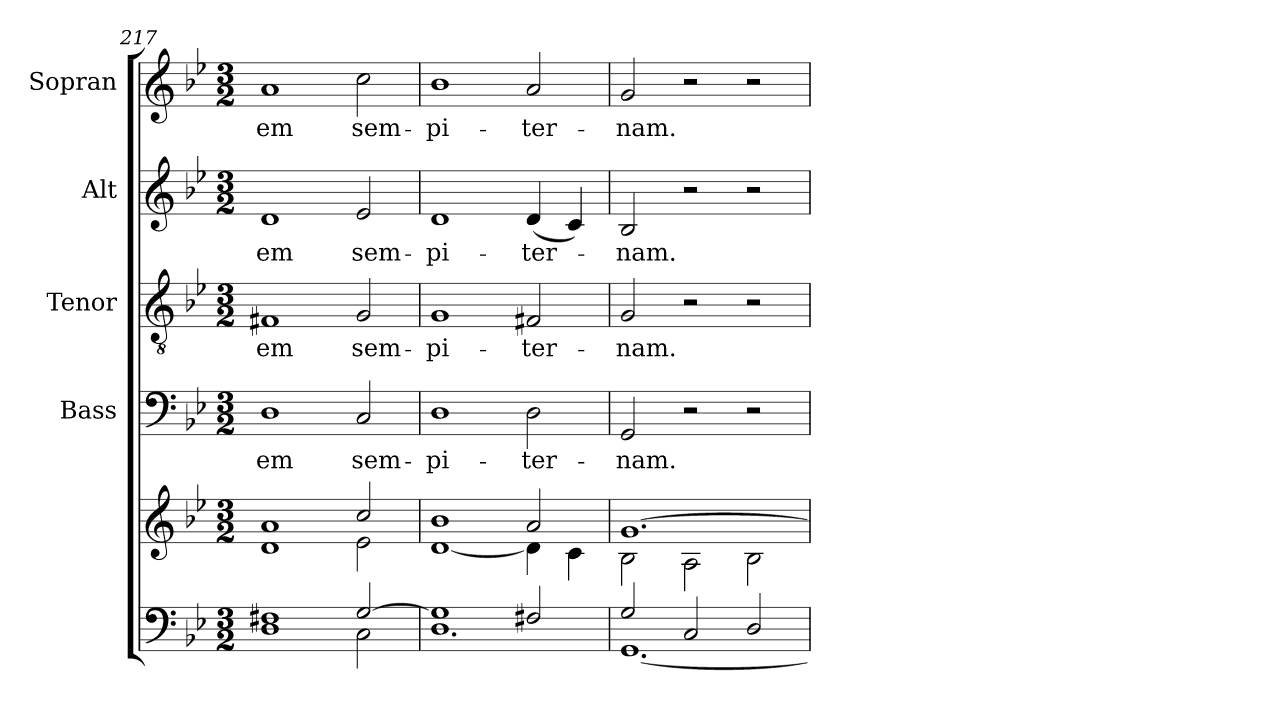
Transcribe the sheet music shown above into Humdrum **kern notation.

**kern	**kern	**kern	**text	**kern	**text	**kern	**text	**kern	**text
*part5	*part5	*part4	*part4	*part3	*part3	*part2	*part2	*part1	*part1
*staff6	*staff5	*staff4	*staff4	*staff3	*staff3	*staff2	*staff2	*staff1	*staff1
*	*	*I"Bass	*	*I"Tenor	*	*I"Alt	*	*I"Sopran	*
*	*	*I'B.	*	*I'T.	*	*I'A.	*	*I'S.	*
*clefF4	*clefG2	*clefF4	*	*clefGv2	*	*clefG2	*	*clefG2	*
*k[b-e-]	*k[b-e-]	*k[b-e-]	*	*k[b-e-]	*	*k[b-e-]	*	*k[b-e-]	*
*B-:	*B-:	*B-:	*	*B-:	*	*B-:	*	*B-:	*
*M3/2	*M3/2	*M3/2	*	*M3/2	*	*M3/2	*	*M3/2	*
=217	=217	=217	=217	=217	=217	=217	=217	=217	=217
*^	*^	*	*	*	*	*	*	*	*
!	!	!	!	!	!LO:LY:b	!	!LO:LY:b	!	!LO:LY:b	!	!LO:LY:b
1F#X	1D	1a	1d	1D	-em	1F#X	-em	1d	-em	1a	-em
!	!	!	!	!	!LO:LY:b	!	!LO:LY:b	!	!LO:LY:b	!	!LO:LY:b
[>2G/	2C\	2cc/	2e-\	2C/	sem-	2G/	sem-	2e-/	sem-	2cc\	sem-
=218	=218	=218	=218	=218	=218	=218	=218	=218	=218	=218	=218
!	!	!	!	!	!LO:LY:b	!	!LO:LY:b	!	!LO:LY:b	!	!LO:LY:b
1G]	1.D	1b-	[<1d	1D	-pi-	1G	-pi-	1d	-pi-	1b-	-pi-
!	!	!	!	!	!LO:LY:b	!	!LO:LY:b	!	!LO:LY:b	!	!LO:LY:b
2F#X/	.	2a/	4d\]	2D\	-ter-	2F#X/	-ter-	(<4d/	-ter-	2a/	-ter-
.	.	.	4c\	.	.	.	.	4c/)	.	.	.
=219	=219	=219	=219	=219	=219	=219	=219	=219	=219	=219	=219
!	!	!	!	!	!LO:LY:b	!	!LO:LY:b	!	!LO:LY:b	!	!LO:LY:b
2G/	[<1.GG	[>1.g	2B-\	2GG/	-nam.	2G/	-nam.	2B-/	-nam.	2g/	-nam.
2C/	.	.	2A\	2r	.	2r	.	2r	.	2r	.
2D/	.	.	2B-\	2r	.	2r	.	2r	.	2r	.
*v	*v	*	*	*	*	*	*	*	*	*	*
*	*v	*v	*	*	*	*	*	*	*	*
=	=	=	=	=	=	=	=	=	=
*-	*-	*-	*-	*-	*-	*-	*-	*-	*-
